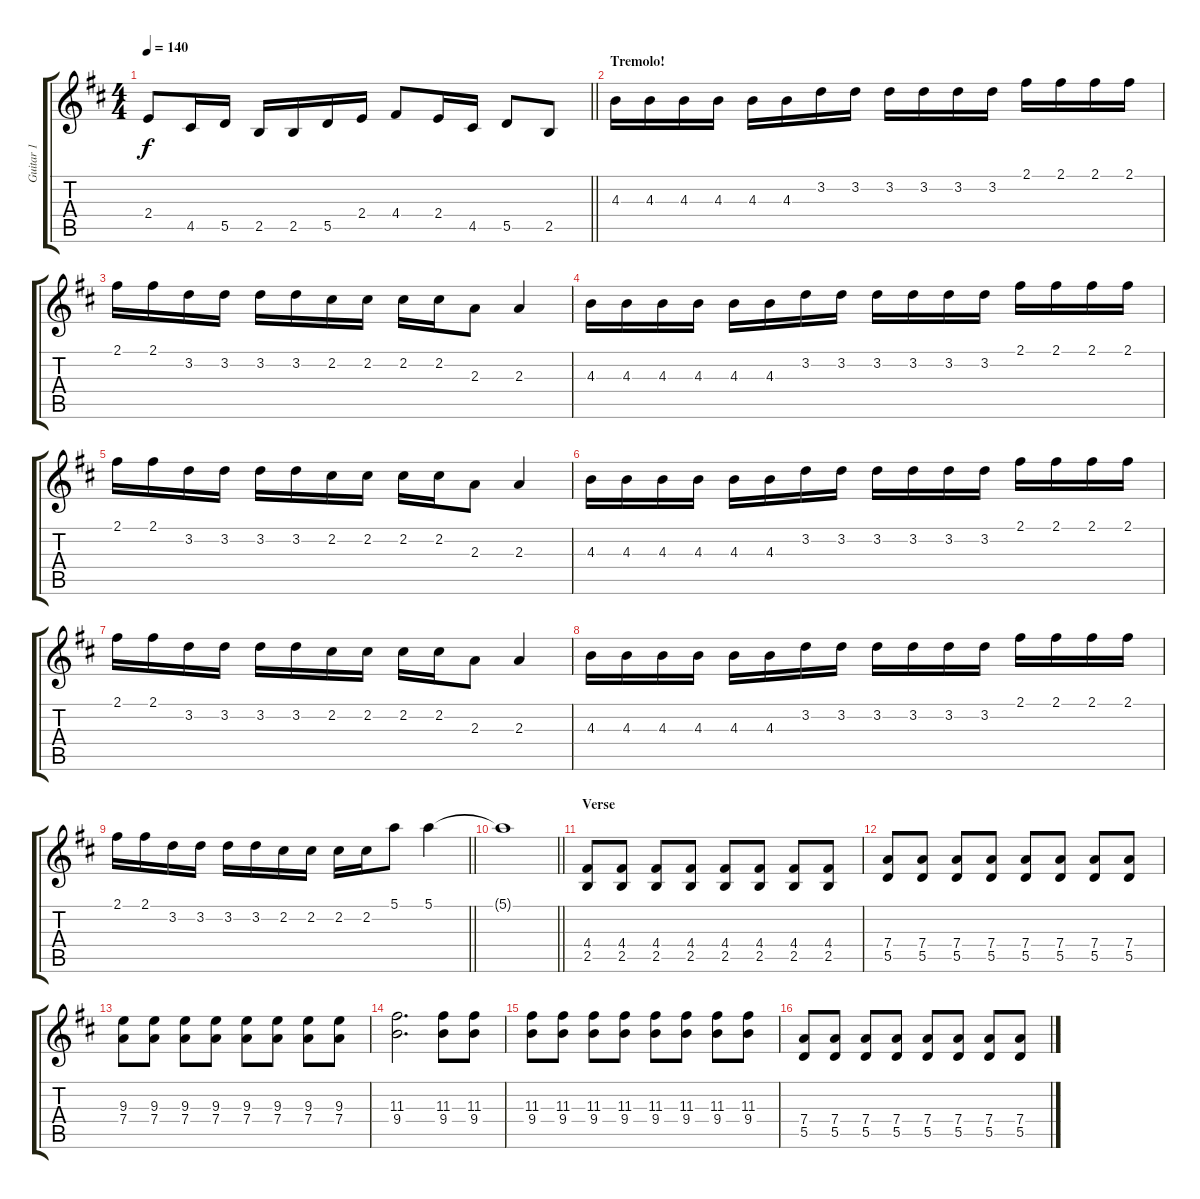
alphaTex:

\track ("Guitar 1" "Guitar 1") {instrument overdrivenguitar}
\staff {score tabs}
\tuning (E4 B3 G3 D3 A2 E2) {hide}
\ts (4 4)
\tempo 140
\clef g2
\barLineRight lightlight
\ks bminor
2.4.8{dy f} 4.5.16 5.5.16 2.5.16 2.5.16 5.5.16 2.4.16 4.4.8 2.4.16 4.5.16 5.5.8 2.5.8 |
\section ("" "Tremolo!")
\ks d
4.3.16 4.3.16 4.3.16 4.3.16 4.3.16 4.3.16 3.2.16 3.2.16 3.2.16 3.2.16 3.2.16 3.2.16 2.1.16 2.1.16 2.1.16 2.1.16 |
2.1.16 2.1.16 3.2.16 3.2.16 3.2.16 3.2.16 2.2.16 2.2.16 2.2.16 2.2.16 2.3.8 2.3.4 |
4.3.16 4.3.16 4.3.16 4.3.16 4.3.16 4.3.16 3.2.16 3.2.16 3.2.16 3.2.16 3.2.16 3.2.16 2.1.16 2.1.16 2.1.16 2.1.16 |
2.1.16 2.1.16 3.2.16 3.2.16 3.2.16 3.2.16 2.2.16 2.2.16 2.2.16 2.2.16 2.3.8 2.3.4 |
4.3.16 4.3.16 4.3.16 4.3.16 4.3.16 4.3.16 3.2.16 3.2.16 3.2.16 3.2.16 3.2.16 3.2.16 2.1.16 2.1.16 2.1.16 2.1.16 |
2.1.16 2.1.16 3.2.16 3.2.16 3.2.16 3.2.16 2.2.16 2.2.16 2.2.16 2.2.16 2.3.8 2.3.4 |
4.3.16 4.3.16 4.3.16 4.3.16 4.3.16 4.3.16 3.2.16 3.2.16 3.2.16 3.2.16 3.2.16 3.2.16 2.1.16 2.1.16 2.1.16 2.1.16 |
\barLineRight lightlight
2.1.16 2.1.16 3.2.16 3.2.16 3.2.16 3.2.16 2.2.16 2.2.16 2.2.16 2.2.16 5.1.8 5.1.4 |
\barLineRight lightlight
5.1{t}.1 |
\section ("" "Verse")
\ks bminor
(4.4 2.5).8 (4.4 2.5).8 (4.4 2.5).8 (4.4 2.5).8 (4.4 2.5).8 (4.4 2.5).8 (4.4 2.5).8 (4.4 2.5).8 |
(7.4 5.5).8 (7.4 5.5).8 (7.4 5.5).8 (7.4 5.5).8 (7.4 5.5).8 (7.4 5.5).8 (7.4 5.5).8 (7.4 5.5).8 |
\ks d
(9.3 7.4).8 (9.3 7.4).8 (9.3 7.4).8 (9.3 7.4).8 (9.3 7.4).8 (9.3 7.4).8 (9.3 7.4).8 (9.3 7.4).8 |
(11.3 9.4).2{d} (11.3 9.4).8 (11.3 9.4).8 |
(11.3 9.4).8 (11.3 9.4).8 (11.3 9.4).8 (11.3 9.4).8 (11.3 9.4).8 (11.3 9.4).8 (11.3 9.4).8 (11.3 9.4).8 |
(7.4 5.5).8 (7.4 5.5).8 (7.4 5.5).8 (7.4 5.5).8 (7.4 5.5).8 (7.4 5.5).8 (7.4 5.5).8 (7.4 5.5).8
